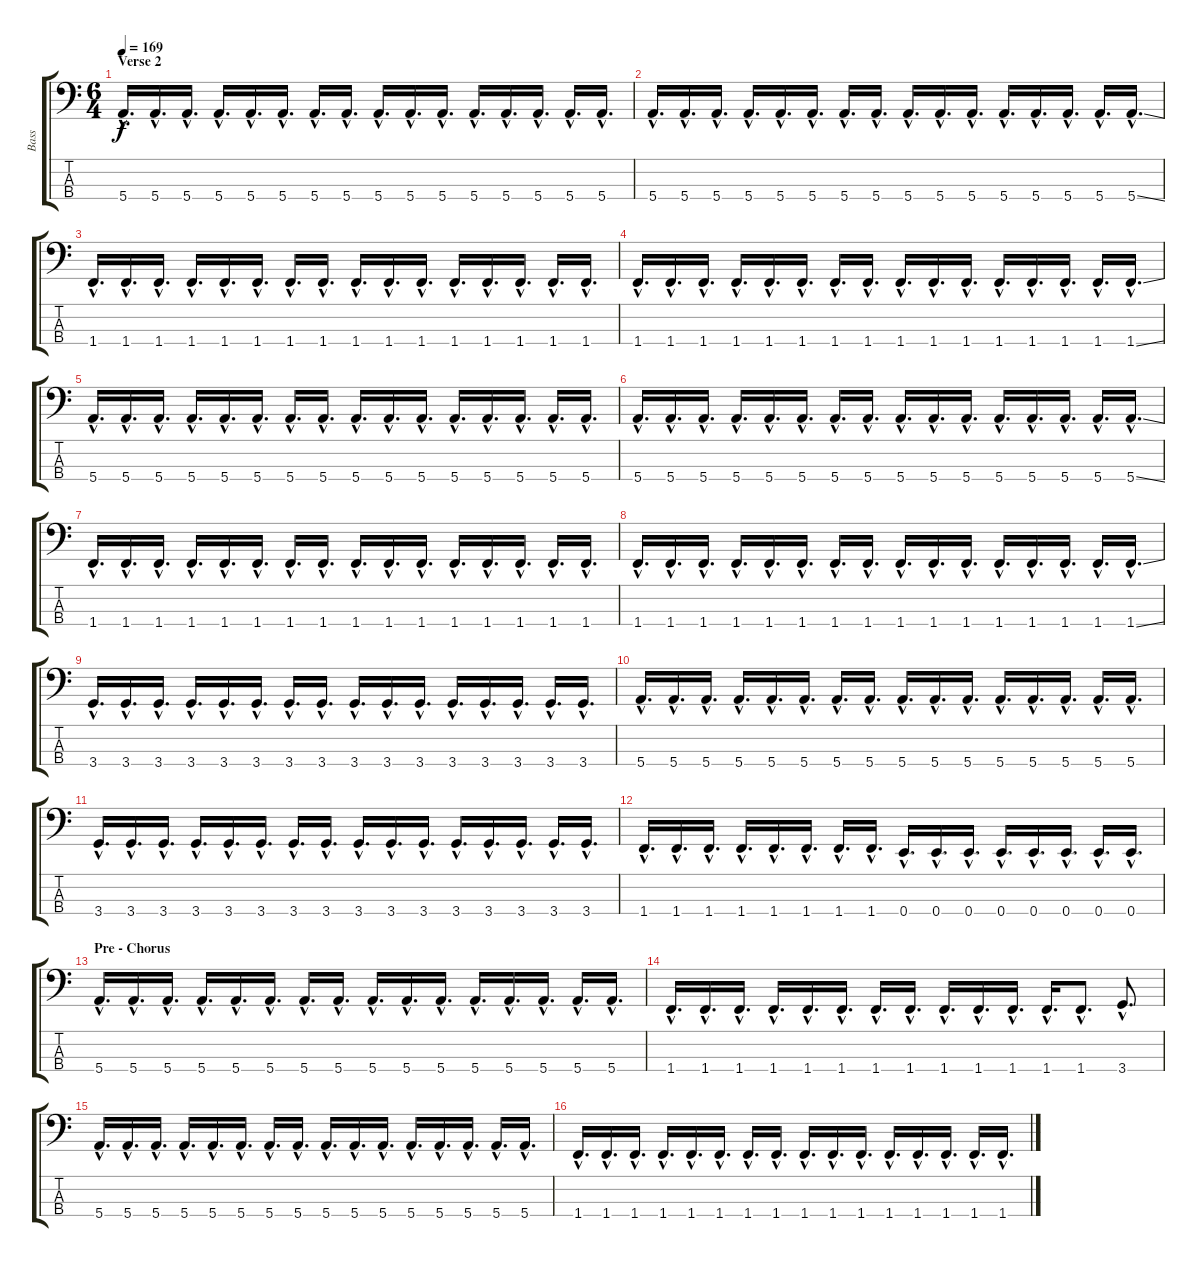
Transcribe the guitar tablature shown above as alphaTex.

\track ("Bass" "Bass") {instrument electricbasspick}
\staff {score tabs}
\tuning (G2 D2 A1 E1) {hide}
\ts (6 4)
\section ("" "Verse 2")
\tempo 169
\clef f4
\ks c
5.4{hac}.16{d dy f} 5.4{hac}.16{d} 5.4{hac}.16{d} 5.4{hac}.16{d} 5.4{hac}.16{d} 5.4{hac}.16{d} 5.4{hac}.16{d} 5.4{hac}.16{d} 5.4{hac}.16{d} 5.4{hac}.16{d} 5.4{hac}.16{d} 5.4{hac}.16{d} 5.4{hac}.16{d} 5.4{hac}.16{d} 5.4{hac}.16{d} 5.4{hac}.16{d} |
5.4{hac}.16{d} 5.4{hac}.16{d} 5.4{hac}.16{d} 5.4{hac}.16{d} 5.4{hac}.16{d} 5.4{hac}.16{d} 5.4{hac}.16{d} 5.4{hac}.16{d} 5.4{hac}.16{d} 5.4{hac}.16{d} 5.4{hac}.16{d} 5.4{hac}.16{d} 5.4{hac}.16{d} 5.4{hac}.16{d} 5.4{hac}.16{d} 5.4{ss hac}.16{d} |
1.4{hac}.16{d} 1.4{hac}.16{d} 1.4{hac}.16{d} 1.4{hac}.16{d} 1.4{hac}.16{d} 1.4{hac}.16{d} 1.4{hac}.16{d} 1.4{hac}.16{d} 1.4{hac}.16{d} 1.4{hac}.16{d} 1.4{hac}.16{d} 1.4{hac}.16{d} 1.4{hac}.16{d} 1.4{hac}.16{d} 1.4{hac}.16{d} 1.4{hac}.16{d} |
1.4{hac}.16{d} 1.4{hac}.16{d} 1.4{hac}.16{d} 1.4{hac}.16{d} 1.4{hac}.16{d} 1.4{hac}.16{d} 1.4{hac}.16{d} 1.4{hac}.16{d} 1.4{hac}.16{d} 1.4{hac}.16{d} 1.4{hac}.16{d} 1.4{hac}.16{d} 1.4{hac}.16{d} 1.4{hac}.16{d} 1.4{hac}.16{d} 1.4{ss hac}.16{d} |
5.4{hac}.16{d} 5.4{hac}.16{d} 5.4{hac}.16{d} 5.4{hac}.16{d} 5.4{hac}.16{d} 5.4{hac}.16{d} 5.4{hac}.16{d} 5.4{hac}.16{d} 5.4{hac}.16{d} 5.4{hac}.16{d} 5.4{hac}.16{d} 5.4{hac}.16{d} 5.4{hac}.16{d} 5.4{hac}.16{d} 5.4{hac}.16{d} 5.4{hac}.16{d} |
5.4{hac}.16{d} 5.4{hac}.16{d} 5.4{hac}.16{d} 5.4{hac}.16{d} 5.4{hac}.16{d} 5.4{hac}.16{d} 5.4{hac}.16{d} 5.4{hac}.16{d} 5.4{hac}.16{d} 5.4{hac}.16{d} 5.4{hac}.16{d} 5.4{hac}.16{d} 5.4{hac}.16{d} 5.4{hac}.16{d} 5.4{hac}.16{d} 5.4{ss hac}.16{d} |
1.4{hac}.16{d} 1.4{hac}.16{d} 1.4{hac}.16{d} 1.4{hac}.16{d} 1.4{hac}.16{d} 1.4{hac}.16{d} 1.4{hac}.16{d} 1.4{hac}.16{d} 1.4{hac}.16{d} 1.4{hac}.16{d} 1.4{hac}.16{d} 1.4{hac}.16{d} 1.4{hac}.16{d} 1.4{hac}.16{d} 1.4{hac}.16{d} 1.4{hac}.16{d} |
1.4{hac}.16{d} 1.4{hac}.16{d} 1.4{hac}.16{d} 1.4{hac}.16{d} 1.4{hac}.16{d} 1.4{hac}.16{d} 1.4{hac}.16{d} 1.4{hac}.16{d} 1.4{hac}.16{d} 1.4{hac}.16{d} 1.4{hac}.16{d} 1.4{hac}.16{d} 1.4{hac}.16{d} 1.4{hac}.16{d} 1.4{hac}.16{d} 1.4{ss hac}.16{d} |
3.4{hac}.16{d} 3.4{hac}.16{d} 3.4{hac}.16{d} 3.4{hac}.16{d} 3.4{hac}.16{d} 3.4{hac}.16{d} 3.4{hac}.16{d} 3.4{hac}.16{d} 3.4{hac}.16{d} 3.4{hac}.16{d} 3.4{hac}.16{d} 3.4{hac}.16{d} 3.4{hac}.16{d} 3.4{hac}.16{d} 3.4{hac}.16{d} 3.4{hac}.16{d} |
5.4{hac}.16{d} 5.4{hac}.16{d} 5.4{hac}.16{d} 5.4{hac}.16{d} 5.4{hac}.16{d} 5.4{hac}.16{d} 5.4{hac}.16{d} 5.4{hac}.16{d} 5.4{hac}.16{d} 5.4{hac}.16{d} 5.4{hac}.16{d} 5.4{hac}.16{d} 5.4{hac}.16{d} 5.4{hac}.16{d} 5.4{hac}.16{d} 5.4{hac}.16{d} |
3.4{hac}.16{d} 3.4{hac}.16{d} 3.4{hac}.16{d} 3.4{hac}.16{d} 3.4{hac}.16{d} 3.4{hac}.16{d} 3.4{hac}.16{d} 3.4{hac}.16{d} 3.4{hac}.16{d} 3.4{hac}.16{d} 3.4{hac}.16{d} 3.4{hac}.16{d} 3.4{hac}.16{d} 3.4{hac}.16{d} 3.4{hac}.16{d} 3.4{hac}.16{d} |
1.4{hac}.16{d} 1.4{hac}.16{d} 1.4{hac}.16{d} 1.4{hac}.16{d} 1.4{hac}.16{d} 1.4{hac}.16{d} 1.4{hac}.16{d} 1.4{hac}.16{d} 0.4{hac}.16{d} 0.4{hac}.16{d} 0.4{hac}.16{d} 0.4{hac}.16{d} 0.4{hac}.16{d} 0.4{hac}.16{d} 0.4{hac}.16{d} 0.4{hac}.16{d} |
\section ("" "Pre - Chorus")
5.4{hac}.16{d} 5.4{hac}.16{d} 5.4{hac}.16{d} 5.4{hac}.16{d} 5.4{hac}.16{d} 5.4{hac}.16{d} 5.4{hac}.16{d} 5.4{hac}.16{d} 5.4{hac}.16{d} 5.4{hac}.16{d} 5.4{hac}.16{d} 5.4{hac}.16{d} 5.4{hac}.16{d} 5.4{hac}.16{d} 5.4{hac}.16{d} 5.4{hac}.16{d} |
1.4{hac}.16{d} 1.4{hac}.16{d} 1.4{hac}.16{d} 1.4{hac}.16{d} 1.4{hac}.16{d} 1.4{hac}.16{d} 1.4{hac}.16{d} 1.4{hac}.16{d} 1.4{hac}.16{d} 1.4{hac}.16{d} 1.4{hac}.16{d} 1.4{hac}.16{d} 1.4{hac}.8{d} 3.4{hac}.8{d} |
5.4{hac}.16{d} 5.4{hac}.16{d} 5.4{hac}.16{d} 5.4{hac}.16{d} 5.4{hac}.16{d} 5.4{hac}.16{d} 5.4{hac}.16{d} 5.4{hac}.16{d} 5.4{hac}.16{d} 5.4{hac}.16{d} 5.4{hac}.16{d} 5.4{hac}.16{d} 5.4{hac}.16{d} 5.4{hac}.16{d} 5.4{hac}.16{d} 5.4{hac}.16{d} |
1.4{hac}.16{d} 1.4{hac}.16{d} 1.4{hac}.16{d} 1.4{hac}.16{d} 1.4{hac}.16{d} 1.4{hac}.16{d} 1.4{hac}.16{d} 1.4{hac}.16{d} 1.4{hac}.16{d} 1.4{hac}.16{d} 1.4{hac}.16{d} 1.4{hac}.16{d} 1.4{hac}.16{d} 1.4{hac}.16{d} 1.4{hac}.16{d} 1.4{hac}.16{d}
